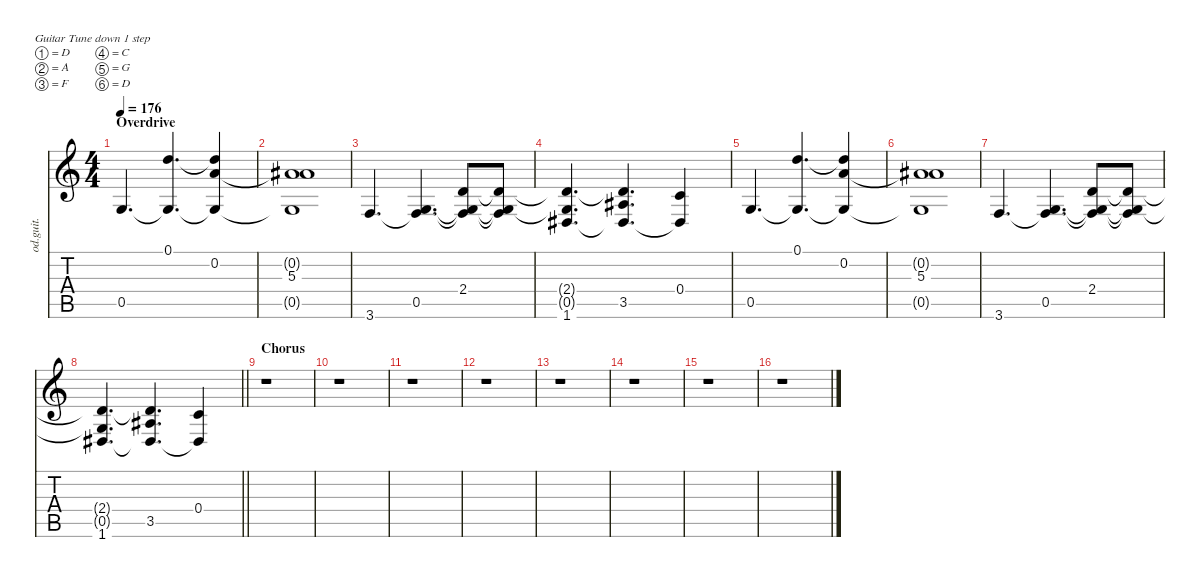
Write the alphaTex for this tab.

\defaultSystemsLayout 4
\hideDynamics
\bracketExtendMode nobrackets
\track ("Overdrive" "od.guit.") {instrument overdrivenguitar}
\staff {score tabs}
\tuning (D4 A3 F3 C3 G2 D2)
\ts (4 4)
\section ("" "Overdrive")
\tempo 176
\clef g2
\ks c
0.5.4{d dy f} (0.1 0.5{t}).4{d} (0.1{t} 0.2 0.5{t}).4 |
(0.2{t} 5.3{acc #} 0.5{t}).1 |
3.6.4{d} (0.5 3.6{t}).4{d} (2.4 0.5{t} 3.6{t}).8 (2.4{t} 0.5{t} 3.6{t}).8 |
(2.4{t} 0.5{t} 1.6{acc #}).4{d} (2.4{t} 3.5{acc #} 1.6{t acc #}).4{d} (0.4 1.6{t acc #}).4 |
0.5.4{d} (0.1 0.5{t}).4{d} (0.1{t} 0.2 0.5{t}).4 |
(0.2{t} 5.3{acc #} 0.5{t}).1 |
3.6.4{d} (0.5 3.6{t}).4{d} (2.4 0.5{t} 3.6{t}).8 (2.4{t} 0.5{t} 3.6{t}).8 |
\barLineRight lightlight
(2.4{t} 0.5{t} 1.6{acc #}).4{d} (2.4{t} 3.5{acc #} 1.6{t acc #}).4{d} (0.4 1.6{t acc #}).4 |
\section ("" "Chorus")
r.1 |
r.1 |
r.1 |
r.1 |
r.1 |
r.1 |
r.1 |
r.1
